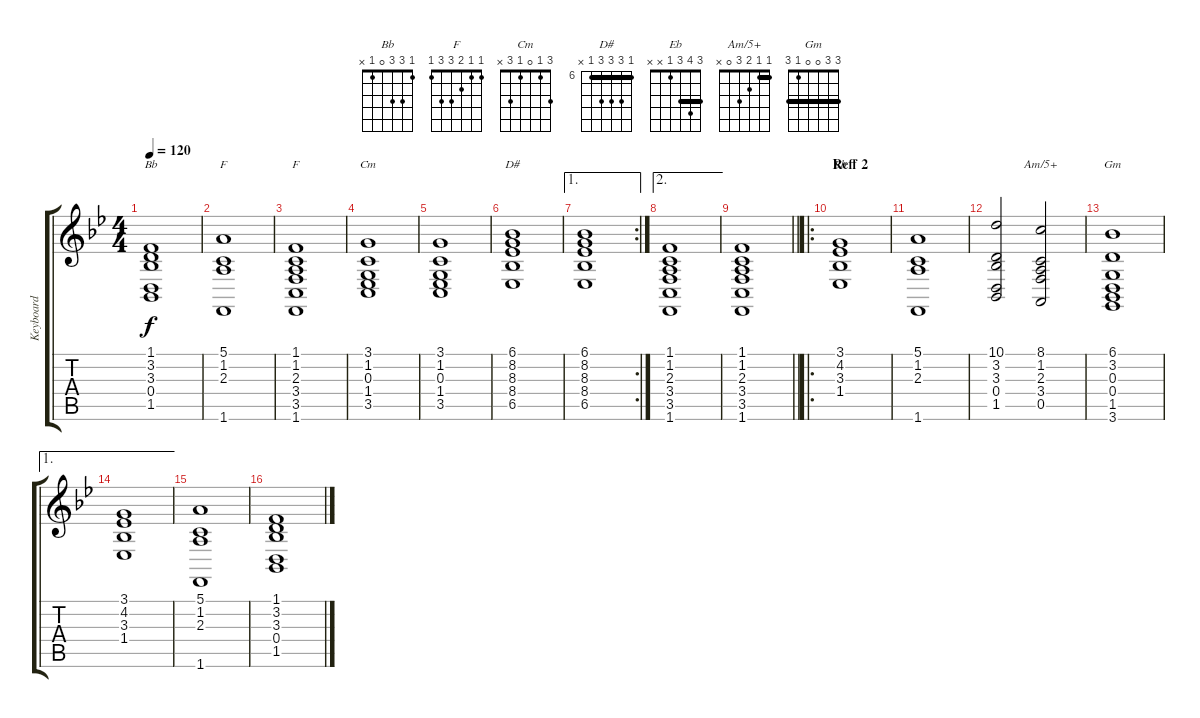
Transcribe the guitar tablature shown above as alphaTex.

\track ("Keyboard" "Keyboard") {instrument stringensemble1}
\staff {score tabs}
\tuning (E4 B3 G3 D3 A2 E2) {hide}
\chord ("Bb" 1 3 3 0 1 x)
\chord ("F" 5 1 2 x x 1) {barre 1}
\chord ("F" 1 1 2 3 3 1) {barre 0}
\chord ("Cm" 3 1 0 1 3 x)
\chord ("D#" 6 8 8 8 6 x) {firstfret 6 barre 6}
\chord ("Eb" 3 4 3 1 x x) {barre 3}
\chord ("Am/5+" 1 1 2 3 0 x) {barre 1}
\chord ("Gm" 3 3 0 0 1 3) {barre 3}
\ts (4 4)
\tempo 120
\clef g2
\ks bb
(1.1 3.2 3.3 0.4 1.5).1{ch "Bb" dy f} |
(5.1 1.2 2.3 1.6).1{ch "F"} |
(1.1 1.2 2.3 3.4 3.5 1.6).1{ch "F"} |
(3.1 1.2 0.3 1.4 3.5).1{ch "Cm"} |
(3.1 1.2 0.3 1.4 3.5).1 |
(6.1 8.2 8.3 8.4 6.5).1{ch "D#"} |
\ae 1
\rc 2
(6.1 8.2 8.3 8.4 6.5).1 |
\ae 2
(1.1 1.2 2.3 3.4 3.5 1.6).1 |
\barLineRight lightlight
(1.1 1.2 2.3 3.4 3.5 1.6).1 |
\ro
\section ("" "Reff 2")
(3.1 4.2 3.3 1.4).1{ch "Eb"} |
(5.1 1.2 2.3 1.6).1 |
(10.1 3.2 3.3 0.4 1.5).2 (8.1 1.2 2.3 3.4 0.5).2{ch "Am/5+"} |
(6.1 3.2 0.3 0.4 1.5 3.6).1{ch "Gm"} |
\ae 1
(3.1 4.2 3.3 1.4).1 |
(5.1 1.2 2.3 1.6).1 |
(1.1 3.2 3.3 0.4 1.5).1
